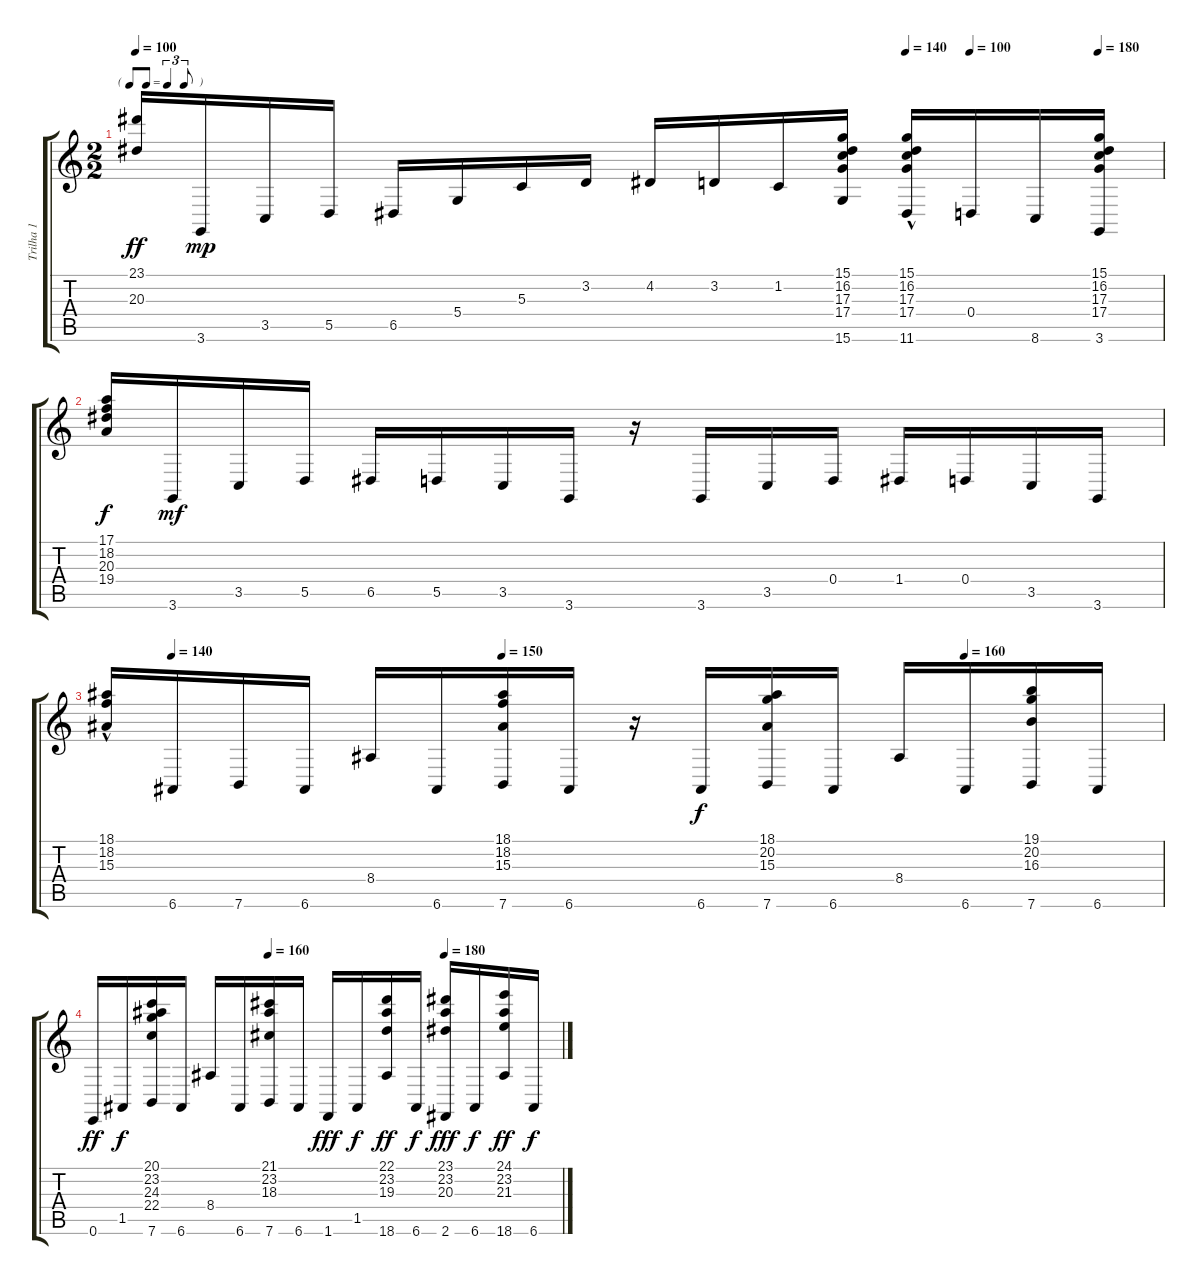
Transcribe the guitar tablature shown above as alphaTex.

\track ("Trilha 1" "Trilha 1") {instrument acousticgrandpiano}
\staff {score tabs}
\tuning (E4 B3 G3 D3 A2 E2) {hide}
\ts (2 2)
\tf triplet8th
\tempo 100
\tempo (140 0.75)
\tempo (100 0.8125)
\tempo (180 0.9375)
\clef g2
\ks c
(23.1 20.3).16{dy ff} 3.6.16{dy mp} 3.5.16 5.5.16 6.5.16 5.4.16 5.3.16 3.2.16 4.2.16 3.2.16 1.2.16 (15.1 16.2 17.3 17.4 15.6).16 (15.1{hac} 16.2{hac} 17.3{hac} 17.4{hac} 11.6).16 0.4.16 8.6.16 (15.1 16.2 17.3 17.4 3.6).16 |
(17.1 18.2 20.3 19.4).16{dy f} 3.6.16{dy mf} 3.5.16 5.5.16 6.5.16 5.5.16 3.5.16 3.6.16 r.16 3.6.16 3.5.16 0.4.16 1.4.16 0.4.16 3.5.16 3.6.16 |
\tempo (140 0.0625)
\tempo (150 0.375)
\tempo (160 0.8125)
(18.1{hac} 18.2{hac} 15.3{hac}).16 6.6.16 7.6.16 6.6.16 8.4.16 6.6.16 (18.1 18.2 15.3 7.6).16 6.6.16 r.16 6.6.16{dy f} (18.1 20.2 15.3 7.6).16 6.6.16 8.4.16 6.6.16 (19.1 20.2 16.3 7.6).16 6.6.16 |
\tempo (160 0.375)
\tempo (180 0.75)
0.6.16{dy ff} 1.5.16{dy f} (20.1 23.2 24.3 22.4 7.6).16 6.6.16 8.4.16 6.6.16 (21.1 23.2 18.3 7.6).16 6.6.16 1.6.16{dy fff} 1.5.16{dy f} (22.1 23.2 19.3 18.6).16{dy ff} 6.6.16{dy f} (23.1 23.2 20.3 2.6).16{dy fff} 6.6.16{dy f} (24.1 23.2 21.3 18.6).16{dy ff} 6.6.16{dy f}
